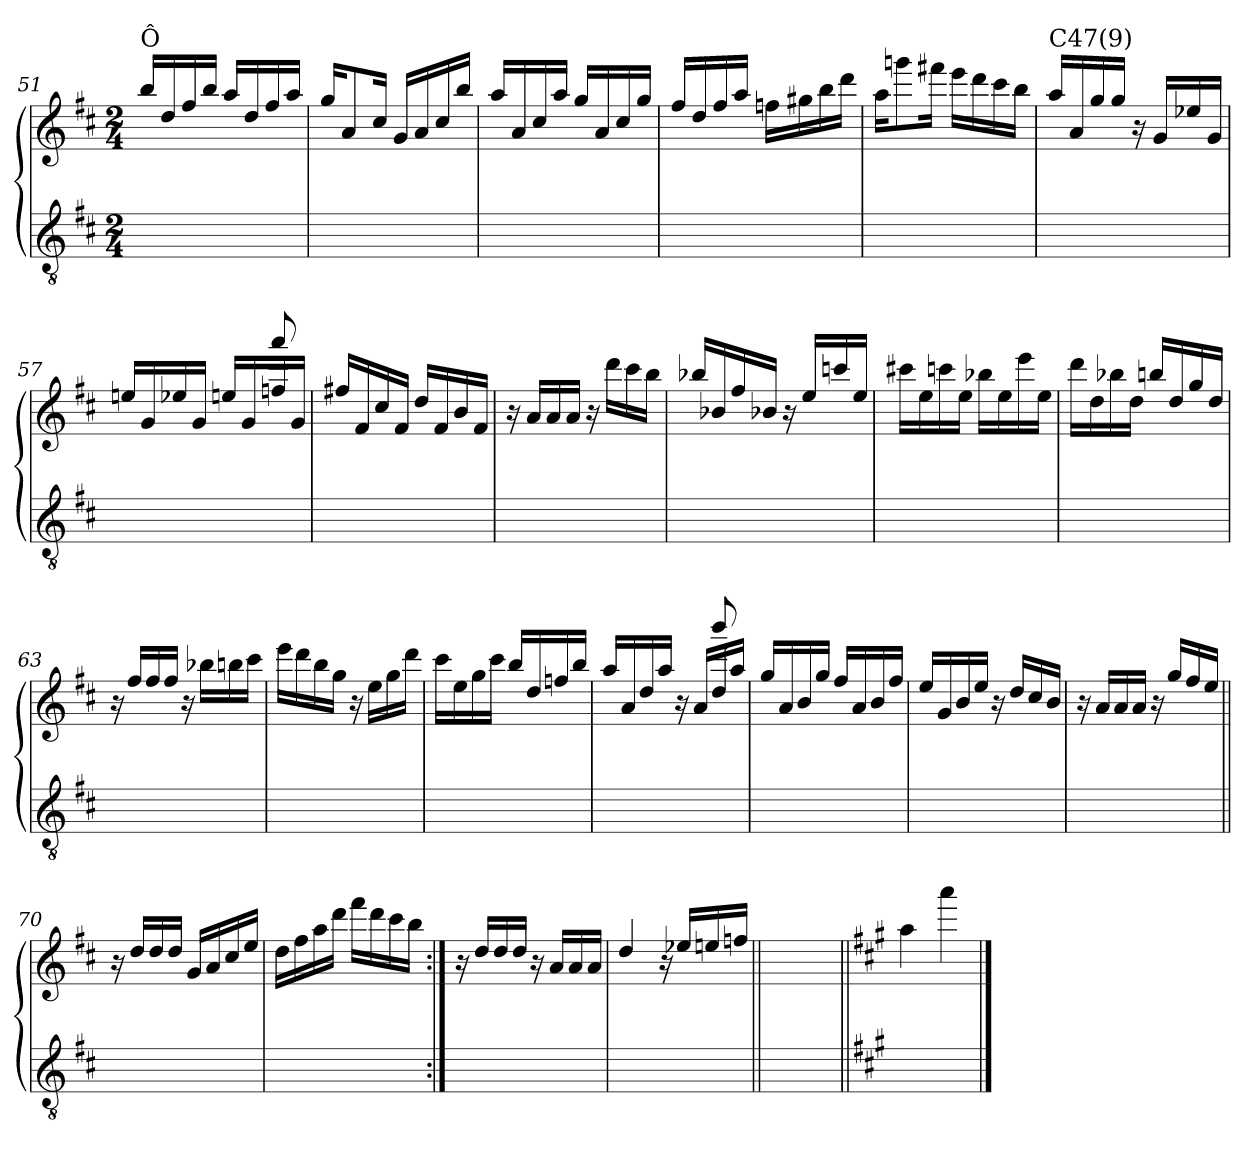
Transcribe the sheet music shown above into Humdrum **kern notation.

**kern	**kern
*part2	*part1
*staff2	*staff1
!!LO:LB:g=z
*clefGv2	*clefG2
*k[f#c#]	*k[f#c#]
*D:	*D:
*M2/4	*M2/4
=51	=51
!	!LO:TX:a:t=Ô
2ryy	16bb/LL
.	16dd/
.	16ff#/
.	16bb/JJ
.	16aa/LL
.	16dd/
.	16ff#/
.	16aa/JJ
=52	=52
2ryy	16gg/KL
.	8a/
.	16cc#/Jk
.	16g/LL
.	16a/
.	16cc#/
.	16bb/JJ
=53	=53
2ryy	16aa/LL
.	16a/
.	16cc#/
.	16aa/JJ
.	16gg/LL
.	16a/
.	16cc#/
.	16gg/JJ
=54	=54
2ryy	16ff#/LL
.	16dd/
.	16ff#/
.	16aa/JJ
.	16ffn\LL
.	16gg#X\
.	16bb\
.	16ddd\JJ
!!LO:LB:g=z
=55	=55
2ryy	16aa\KL
.	8gggn\
.	16fff#X\Jk
.	16eee\LL
.	16ddd\
.	16ccc#\
.	16bb\JJ
=56	=56
!	!LO:TX:a:t=C47(9)
2ryy	16aa/LL
.	16a/
.	16gg/
.	16gg/JJ
.	16r
.	16g/LL
.	16ee-X/
.	16g/JJ
=57	=57
*	*^
2ryy	16een/LL	4.ryy
.	16g/	.
.	16ee-X/	.
.	16g/JJ	.
.	16een/LL	.
.	16g/	.
.	16ffn/	8aaa!/
.	16g/JJ	.
*	*v	*v
=58	=58
2ryy	16ff#X/LL
.	16f#/
.	16cc#/
.	16f#/JJ
.	16dd/LL
.	16f#/
.	16b/
.	16f#/JJ
!!LO:LB:g=z
=59	=59
2ryy	16r
.	16a/LL
.	16a/
.	16a/JJ
.	16r
.	16ddd\LL
.	16ccc#\
.	16bb\JJ
=60	=60
2ryy	16bb-X/LL
.	16b-X/
.	16ff#/
.	16b-X/JJ
.	16r
.	16ee/LL
.	16cccn/
.	16ee/JJ
=61	=61
2ryy	16ccc#X\LL
.	16ee\
.	16cccn\
.	16ee\JJ
.	16bb-X\LL
.	16ee\
.	16eee\
.	16ee\JJ
=62	=62
2ryy	16ddd\LL
.	16dd\
.	16bb-X\
.	16dd\JJ
.	16bbn/LL
.	16dd/
.	16gg/
.	16dd/JJ
!!LO:LB:g=z
=63	=63
2ryy	16r
.	16ff#/LL
.	16ff#/
.	16ff#/JJ
.	16r
.	16bb-X\LL
.	16bbn\
.	16ccc#\JJ
=64	=64
2ryy	16eee\LL
.	16ddd\
.	16bb\
.	16gg\JJ
.	16r
.	16ee\LL
.	16gg\
.	16ddd\JJ
=65	=65
2ryy	16ccc#\LL
.	16ee\
.	16gg\
.	16ccc#\JJ
.	16bb/LL
.	16dd/
.	16ffn/
.	16bb/JJ
=66	=66
*	*^
2ryy	16aa/LL	4.ryy
.	16a/	.
.	16dd/	.
.	16aa/JJ	.
.	16r	.
.	16a/LL	.
.	16dd/	8bbb!/
.	16aa/JJ	.
*	*v	*v
=67	=67
2ryy	16gg/LL
.	16a/
.	16b/
.	16gg/JJ
.	16ff#/LL
.	16a/
.	16b/
.	16ff#/JJ
!!LO:LB:g=z
=68	=68
2ryy	16ee/LL
.	16g/
.	16b/
.	16ee/JJ
.	16r
.	16dd/LL
.	16cc#/
.	16b/JJ
=69	=69
2ryy	16r
.	16a/LL
.	16a/
.	16a/JJ
.	16r
.	16gg/LL
.	16ff#/
.	16ee/JJ
=70||	=70||
2ryy	16r
.	16dd/LL
.	16dd/
.	16dd/JJ
.	16g/LL
.	16a/
.	16cc#/
.	16ee/JJ
=71	=71
2ryy	16dd\LL
.	16ff#\
.	16aa\
.	16ddd\JJ
.	16fff#\LL
.	16ddd\
.	16ccc#\
.	16bb\JJ
!!LO:LB:g=z
=72:|!	=72:|!
2ryy	16r
.	16dd/LL
.	16dd/
.	16dd/JJ
.	16r
.	16a/LL
.	16a/
.	16a/JJ
=73	=73
2ryy	4dd/
.	16r
.	16ee-X/LL
.	16een/
.	16ffn/JJ
=74||	=74||
2ryy	2ryy
=75||	=75||
*k[f#c#g#]	*k[f#c#g#]
*A:	*A:
2ryy	4aa\
.	4aaa\
==	==
*-	*-
